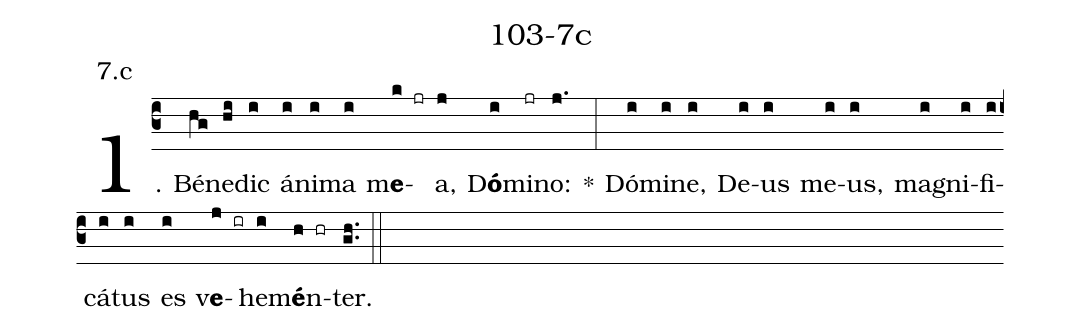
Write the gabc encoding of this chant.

name: 103-7c;
annotation: 7.c;
%%
(c3)1. Bé(hg)ne(hi)dic(i) á(i)ni(i)ma(i) m<b>e</b>(k jr)a,(j) D<b>ó</b>(i)mi(jr)no:(j.) *(:) Dó(i)mi(i)ne,(i) De(i)us(i) me(i)us,(i) ma(i)gni(i)fi(i)cá(i)tus(i) es(i) v<b>e</b>(j ir)he(i)m<b>é</b>n(h hr)ter.(gh..) (::)
